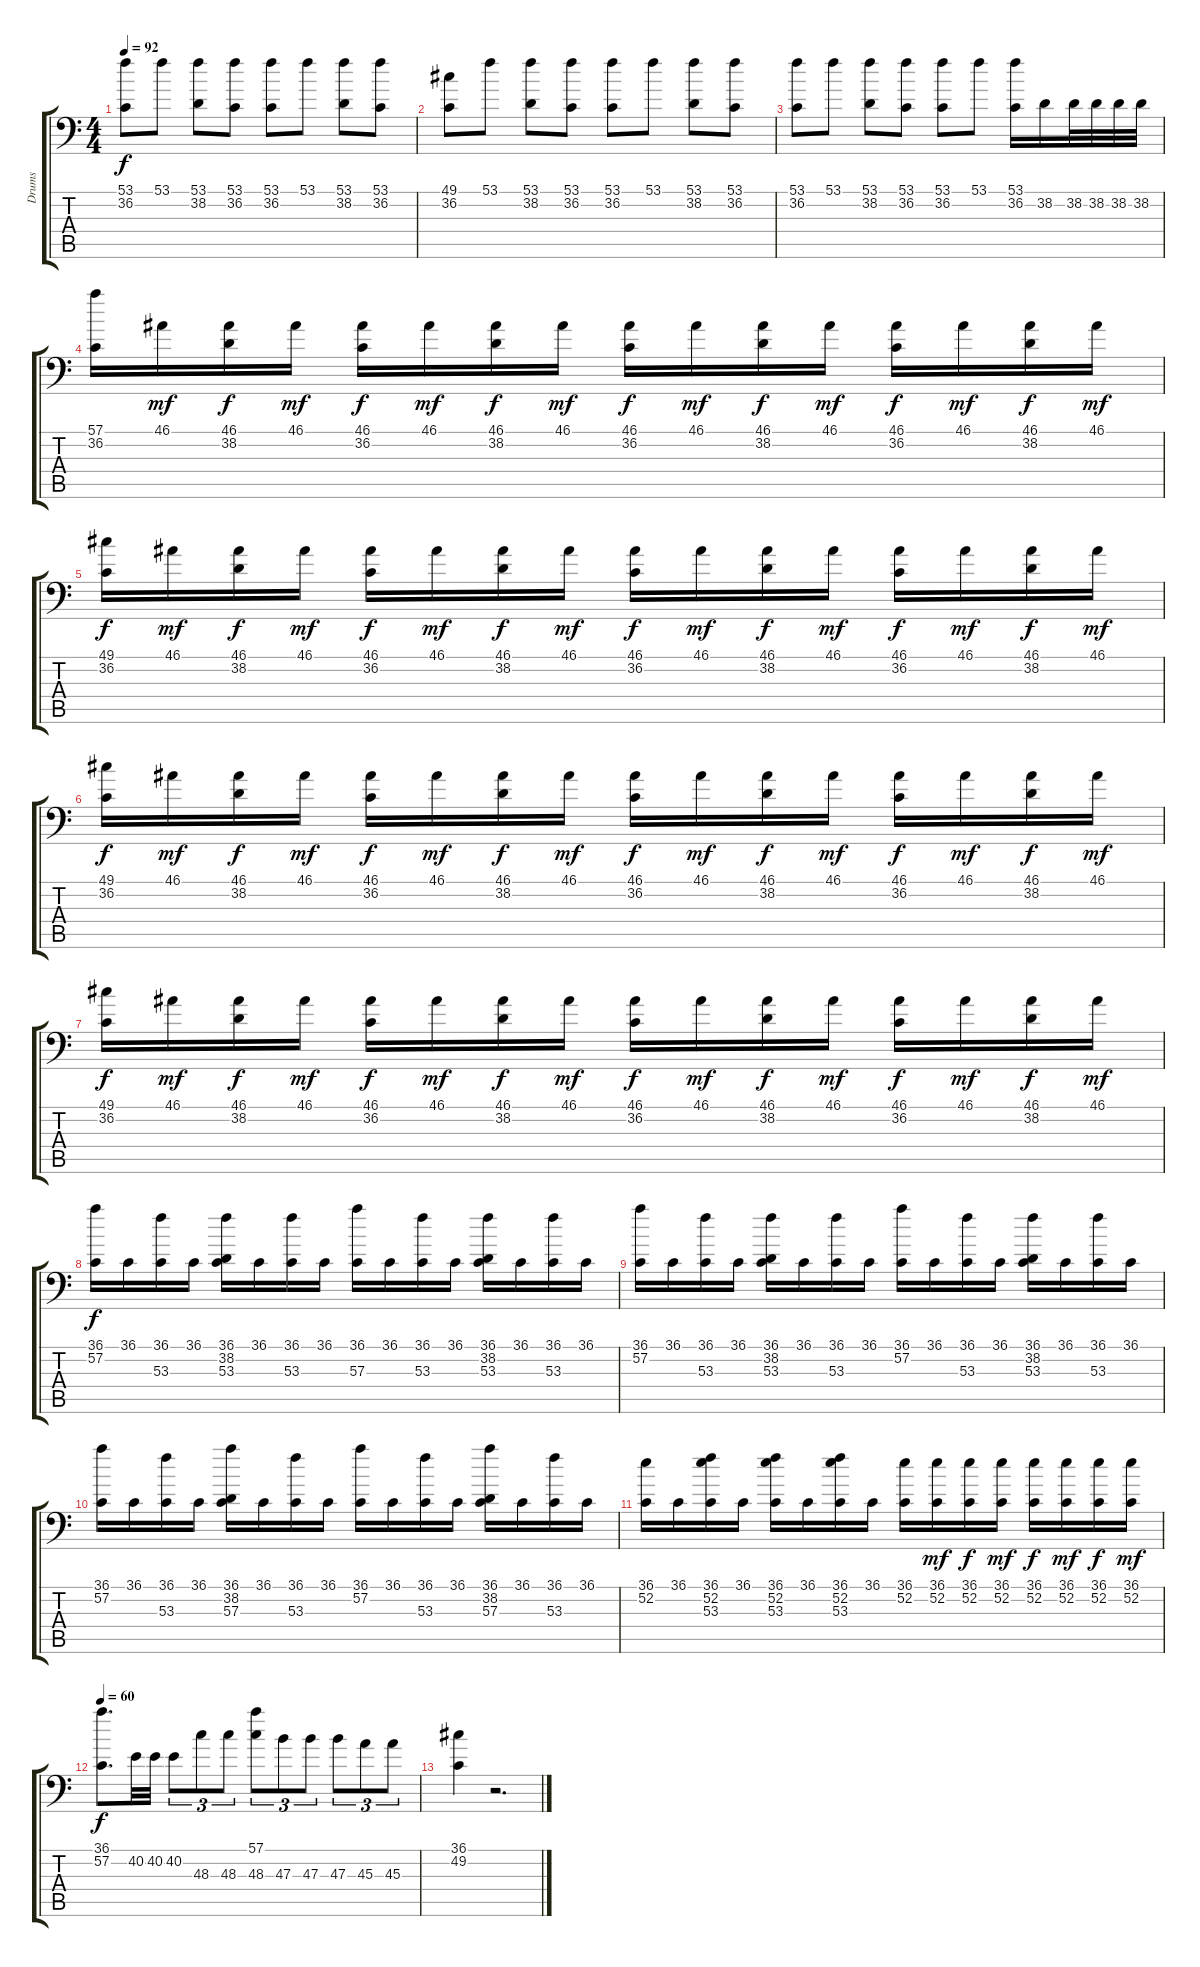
\track ("Drums" "Drums") {instrument acousticgrandpiano}
\staff {score tabs}
\tuning (C-1 C-1 C-1 C-1 C-1 C-1) {hide}
\ts (4 4)
\tempo 92
\clef f4
\ks c
(53.1 36.2).8{dy f} 53.1.8 (53.1 38.2).8 (53.1 36.2).8 (53.1 36.2).8 53.1.8 (53.1 38.2).8 (53.1 36.2).8 |
(49.1 36.2).8 53.1.8 (53.1 38.2).8 (53.1 36.2).8 (53.1 36.2).8 53.1.8 (53.1 38.2).8 (53.1 36.2).8 |
(53.1 36.2).8 53.1.8 (53.1 38.2).8 (53.1 36.2).8 (53.1 36.2).8 53.1.8 (53.1 36.2).16 38.2.16 38.2.32 38.2.32 38.2.32 38.2.32 |
(57.1 36.2).16 46.1.16{dy mf} (46.1 38.2).16{dy f} 46.1.16{dy mf} (46.1 36.2).16{dy f} 46.1.16{dy mf} (46.1 38.2).16{dy f} 46.1.16{dy mf} (46.1 36.2).16{dy f} 46.1.16{dy mf} (46.1 38.2).16{dy f} 46.1.16{dy mf} (46.1 36.2).16{dy f} 46.1.16{dy mf} (46.1 38.2).16{dy f} 46.1.16{dy mf} |
(49.1 36.2).16{dy f} 46.1.16{dy mf} (46.1 38.2).16{dy f} 46.1.16{dy mf} (46.1 36.2).16{dy f} 46.1.16{dy mf} (46.1 38.2).16{dy f} 46.1.16{dy mf} (46.1 36.2).16{dy f} 46.1.16{dy mf} (46.1 38.2).16{dy f} 46.1.16{dy mf} (46.1 36.2).16{dy f} 46.1.16{dy mf} (46.1 38.2).16{dy f} 46.1.16{dy mf} |
(49.1 36.2).16{dy f} 46.1.16{dy mf} (46.1 38.2).16{dy f} 46.1.16{dy mf} (46.1 36.2).16{dy f} 46.1.16{dy mf} (46.1 38.2).16{dy f} 46.1.16{dy mf} (46.1 36.2).16{dy f} 46.1.16{dy mf} (46.1 38.2).16{dy f} 46.1.16{dy mf} (46.1 36.2).16{dy f} 46.1.16{dy mf} (46.1 38.2).16{dy f} 46.1.16{dy mf} |
(49.1 36.2).16{dy f} 46.1.16{dy mf} (46.1 38.2).16{dy f} 46.1.16{dy mf} (46.1 36.2).16{dy f} 46.1.16{dy mf} (46.1 38.2).16{dy f} 46.1.16{dy mf} (46.1 36.2).16{dy f} 46.1.16{dy mf} (46.1 38.2).16{dy f} 46.1.16{dy mf} (46.1 36.2).16{dy f} 46.1.16{dy mf} (46.1 38.2).16{dy f} 46.1.16{dy mf} |
(36.1 57.2).16{dy f} 36.1.16 (36.1 53.3).16 36.1.16 (36.1 38.2 53.3).16 36.1.16 (36.1 53.3).16 36.1.16 (36.1 57.3).16 36.1.16 (36.1 53.3).16 36.1.16 (36.1 38.2 53.3).16 36.1.16 (36.1 53.3).16 36.1.16 |
(36.1 57.2).16 36.1.16 (36.1 53.3).16 36.1.16 (36.1 38.2 53.3).16 36.1.16 (36.1 53.3).16 36.1.16 (36.1 57.2).16 36.1.16 (36.1 53.3).16 36.1.16 (36.1 38.2 53.3).16 36.1.16 (36.1 53.3).16 36.1.16 |
(36.1 57.2).16 36.1.16 (36.1 53.3).16 36.1.16 (36.1 38.2 57.3).16 36.1.16 (36.1 53.3).16 36.1.16 (36.1 57.2).16 36.1.16 (36.1 53.3).16 36.1.16 (36.1 38.2 57.3).16 36.1.16 (36.1 53.3).16 36.1.16 |
(36.1 52.2).16 36.1.16 (36.1 52.2 53.3).16 36.1.16 (36.1 52.2 53.3).16 36.1.16 (36.1 52.2 53.3).16 36.1.16 (36.1 52.2).16 (36.1 52.2).16{dy mf} (36.1 52.2).16{dy f} (36.1 52.2).16{dy mf} (36.1 52.2).16{dy f} (36.1 52.2).16{dy mf} (36.1 52.2).16{dy f} (36.1 52.2).16{dy mf} |
\tempo 60
(36.1 57.2).8{d dy f} 40.2.32 40.2.32 40.2.8{tu (3 2)} 48.3.8{tu (3 2)} 48.3.8{tu (3 2)} (57.1 48.3).8{tu (3 2)} 47.3.8{tu (3 2)} 47.3.8{tu (3 2)} 47.3.8{tu (3 2)} 45.3.8{tu (3 2)} 45.3.8{tu (3 2)} |
(36.1 49.2).4 r.2{d}
